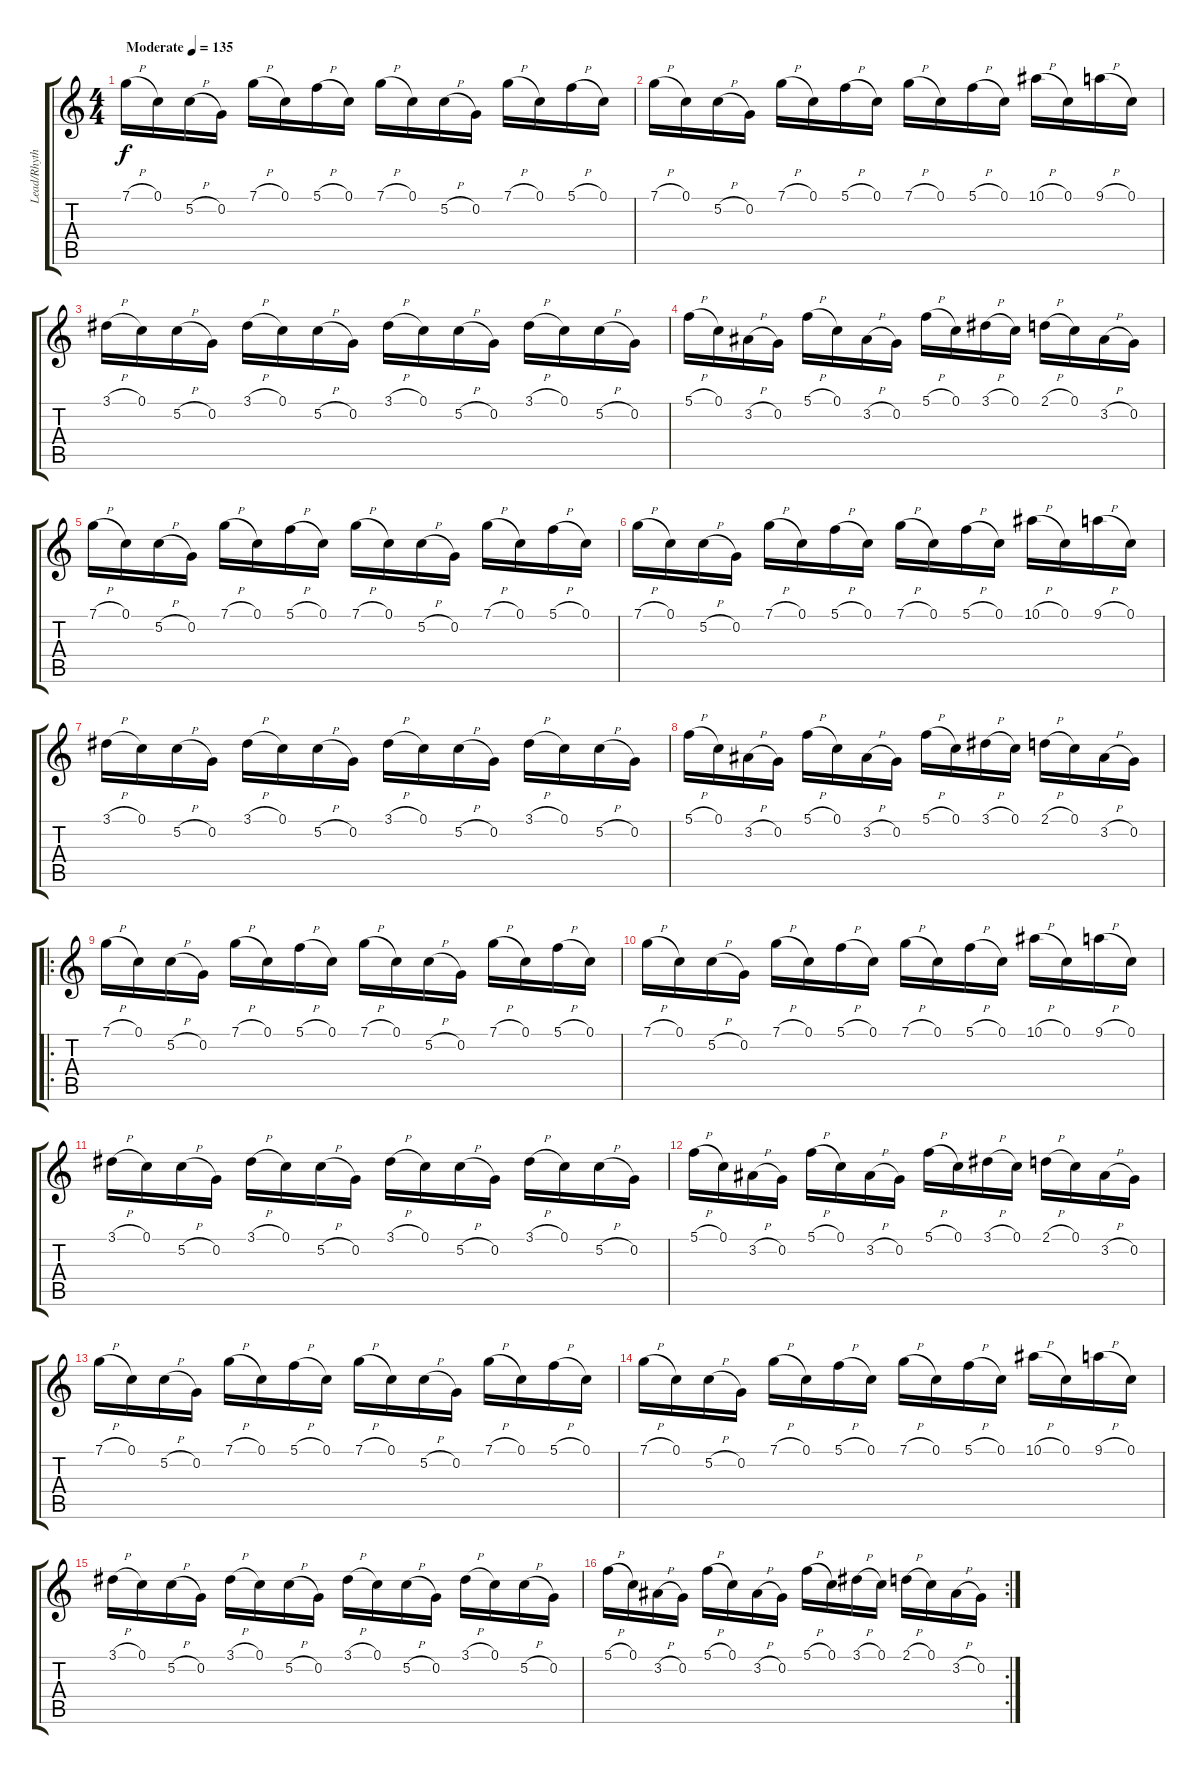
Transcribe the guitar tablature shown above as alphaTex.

\track ("Lead/Rhythm" "Lead/Rhyth") {instrument overdrivenguitar}
\staff {score tabs}
\tuning (C4 G3 Eb3 Bb2 F2 C2) {hide}
\ts (4 4)
\tempo (135 "Moderate")
\clef g2
\ks c
7.1{h}.16{dy f instrument overdrivenguitar} 0.1.16 5.2{h}.16 0.2.16 7.1{h}.16 0.1.16 5.1{h}.16 0.1.16 7.1{h}.16 0.1.16 5.2{h}.16 0.2.16 7.1{h}.16 0.1.16 5.1{h}.16 0.1.16 |
7.1{h}.16 0.1.16 5.2{h}.16 0.2.16 7.1{h}.16 0.1.16 5.1{h}.16 0.1.16 7.1{h}.16 0.1.16 5.1{h}.16 0.1.16 10.1{h}.16 0.1.16 9.1{h}.16 0.1.16 |
3.1{h}.16 0.1.16 5.2{h}.16 0.2.16 3.1{h}.16 0.1.16 5.2{h}.16 0.2.16 3.1{h}.16 0.1.16 5.2{h}.16 0.2.16 3.1{h}.16 0.1.16 5.2{h}.16 0.2.16 |
5.1{h}.16 0.1.16 3.2{h}.16 0.2.16 5.1{h}.16 0.1.16 3.2{h}.16 0.2.16 5.1{h}.16 0.1.16 3.1{h}.16 0.1.16 2.1{h}.16 0.1.16 3.2{h}.16 0.2.16 |
7.1{h}.16 0.1.16 5.2{h}.16 0.2.16 7.1{h}.16 0.1.16 5.1{h}.16 0.1.16 7.1{h}.16 0.1.16 5.2{h}.16 0.2.16 7.1{h}.16 0.1.16 5.1{h}.16 0.1.16 |
7.1{h}.16 0.1.16 5.2{h}.16 0.2.16 7.1{h}.16 0.1.16 5.1{h}.16 0.1.16 7.1{h}.16 0.1.16 5.1{h}.16 0.1.16 10.1{h}.16 0.1.16 9.1{h}.16 0.1.16 |
3.1{h}.16 0.1.16 5.2{h}.16 0.2.16 3.1{h}.16 0.1.16 5.2{h}.16 0.2.16 3.1{h}.16 0.1.16 5.2{h}.16 0.2.16 3.1{h}.16 0.1.16 5.2{h}.16 0.2.16 |
5.1{h}.16 0.1.16 3.2{h}.16 0.2.16 5.1{h}.16 0.1.16 3.2{h}.16 0.2.16 5.1{h}.16 0.1.16 3.1{h}.16 0.1.16 2.1{h}.16 0.1.16 3.2{h}.16 0.2.16 |
\ro
7.1{h}.16 0.1.16 5.2{h}.16 0.2.16 7.1{h}.16 0.1.16 5.1{h}.16 0.1.16 7.1{h}.16 0.1.16 5.2{h}.16 0.2.16 7.1{h}.16 0.1.16 5.1{h}.16 0.1.16 |
7.1{h}.16 0.1.16 5.2{h}.16 0.2.16 7.1{h}.16 0.1.16 5.1{h}.16 0.1.16 7.1{h}.16 0.1.16 5.1{h}.16 0.1.16 10.1{h}.16 0.1.16 9.1{h}.16 0.1.16 |
3.1{h}.16 0.1.16 5.2{h}.16 0.2.16 3.1{h}.16 0.1.16 5.2{h}.16 0.2.16 3.1{h}.16 0.1.16 5.2{h}.16 0.2.16 3.1{h}.16 0.1.16 5.2{h}.16 0.2.16 |
5.1{h}.16 0.1.16 3.2{h}.16 0.2.16 5.1{h}.16 0.1.16 3.2{h}.16 0.2.16 5.1{h}.16 0.1.16 3.1{h}.16 0.1.16 2.1{h}.16 0.1.16 3.2{h}.16 0.2.16 |
7.1{h}.16 0.1.16 5.2{h}.16 0.2.16 7.1{h}.16 0.1.16 5.1{h}.16 0.1.16 7.1{h}.16 0.1.16 5.2{h}.16 0.2.16 7.1{h}.16 0.1.16 5.1{h}.16 0.1.16 |
7.1{h}.16 0.1.16 5.2{h}.16 0.2.16 7.1{h}.16 0.1.16 5.1{h}.16 0.1.16 7.1{h}.16 0.1.16 5.1{h}.16 0.1.16 10.1{h}.16 0.1.16 9.1{h}.16 0.1.16 |
3.1{h}.16 0.1.16 5.2{h}.16 0.2.16 3.1{h}.16 0.1.16 5.2{h}.16 0.2.16 3.1{h}.16 0.1.16 5.2{h}.16 0.2.16 3.1{h}.16 0.1.16 5.2{h}.16 0.2.16 |
\rc 2
5.1{h}.16 0.1.16 3.2{h}.16 0.2.16 5.1{h}.16 0.1.16 3.2{h}.16 0.2.16 5.1{h}.16 0.1.16 3.1{h}.16 0.1.16 2.1{h}.16 0.1.16 3.2{h}.16 0.2.16
